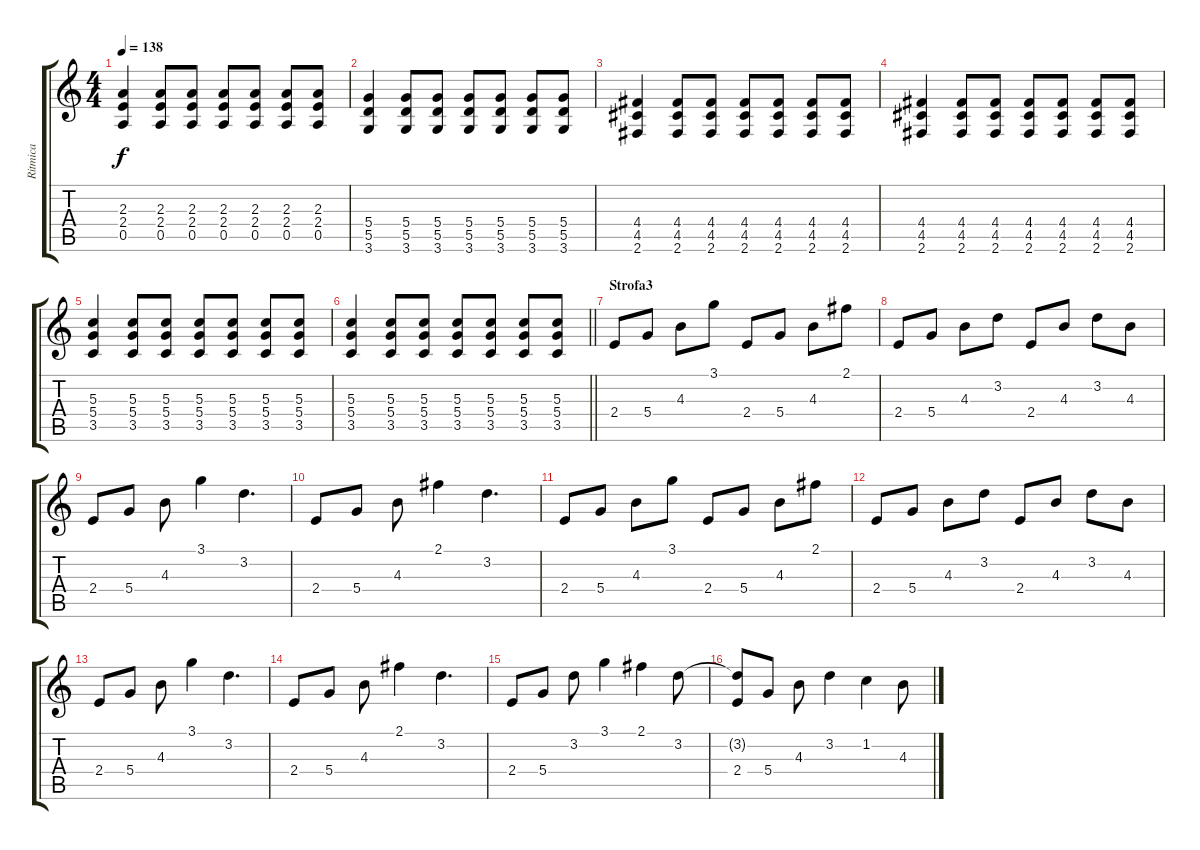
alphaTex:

\track ("Ritmica" "Ritmica") {instrument distortionguitar}
\staff {score tabs}
\tuning (E4 B3 G3 D3 A2 E2) {hide}
\ts (4 4)
\tempo 138
\clef g2
\ks c
(2.3 2.4 0.5).4{dy f} (2.3 2.4 0.5).8 (2.3 2.4 0.5).8 (2.3 2.4 0.5).8 (2.3 2.4 0.5).8 (2.3 2.4 0.5).8 (2.3 2.4 0.5).8 |
(5.4 5.5 3.6).4 (5.4 5.5 3.6).8 (5.4 5.5 3.6).8 (5.4 5.5 3.6).8 (5.4 5.5 3.6).8 (5.4 5.5 3.6).8 (5.4 5.5 3.6).8 |
(4.4 4.5 2.6).4 (4.4 4.5 2.6).8 (4.4 4.5 2.6).8 (4.4 4.5 2.6).8 (4.4 4.5 2.6).8 (4.4 4.5 2.6).8 (4.4 4.5 2.6).8 |
(4.4 4.5 2.6).4 (4.4 4.5 2.6).8 (4.4 4.5 2.6).8 (4.4 4.5 2.6).8 (4.4 4.5 2.6).8 (4.4 4.5 2.6).8 (4.4 4.5 2.6).8 |
(5.3 5.4 3.5).4 (5.3 5.4 3.5).8 (5.3 5.4 3.5).8 (5.3 5.4 3.5).8 (5.3 5.4 3.5).8 (5.3 5.4 3.5).8 (5.3 5.4 3.5).8 |
\barLineRight lightlight
(5.3 5.4 3.5).4 (5.3 5.4 3.5).8 (5.3 5.4 3.5).8 (5.3 5.4 3.5).8 (5.3 5.4 3.5).8 (5.3 5.4 3.5).8 (5.3 5.4 3.5).8 |
\section ("" "Strofa3")
2.4.8{volume 9 instrument acousticguitarsteel} 5.4.8 4.3.8 3.1.8 2.4.8 5.4.8 4.3.8 2.1.8 |
2.4.8 5.4.8 4.3.8 3.2.8 2.4.8 4.3.8 3.2.8 4.3.8 |
2.4.8 5.4.8 4.3.8 3.1.4 3.2.4{d} |
2.4.8 5.4.8 4.3.8 2.1.4 3.2.4{d} |
2.4.8 5.4.8 4.3.8 3.1.8 2.4.8 5.4.8 4.3.8 2.1.8 |
2.4.8 5.4.8 4.3.8 3.2.8 2.4.8 4.3.8 3.2.8 4.3.8 |
2.4.8 5.4.8 4.3.8 3.1.4 3.2.4{d} |
2.4.8 5.4.8 4.3.8 2.1.4 3.2.4{d} |
2.4.8 5.4.8 3.2.8 3.1.4 2.1.4 3.2.8 |
(3.2{t} 2.4).8 5.4.8 4.3.8 3.2.4 1.2.4 4.3.8
